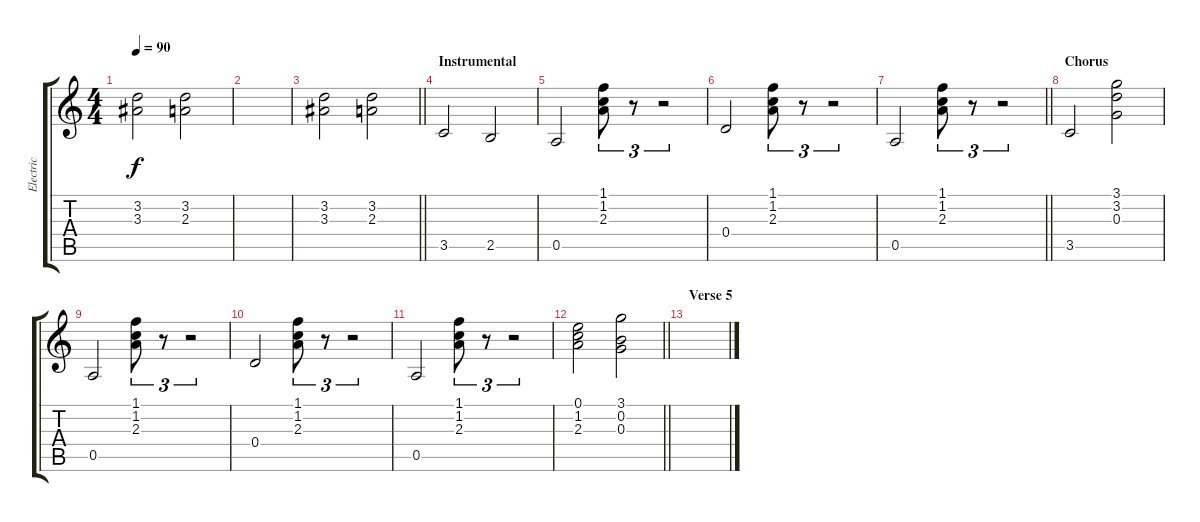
\track ("Electric" "Electric") {instrument overdrivenguitar}
\staff {score tabs}
\tuning (E4 B3 G3 D3 A2 E2) {hide}
\ts (4 4)
\tempo 90
\clef g2
\ks c
(3.2 3.3).2{dy f} (3.2 2.3).2 |
|
\barLineRight lightlight
(3.2 3.3).2 (3.2 2.3).2 |
\section ("" "Instrumental")
3.5.2 2.5.2 |
0.5.2 (1.1 1.2 2.3).8{tu (3 2)} r.8{tu (3 2)} r.2{tu (3 2)} |
0.4.2 (1.1 1.2 2.3).8{tu (3 2)} r.8{tu (3 2)} r.2{tu (3 2)} |
\barLineRight lightlight
0.5.2 (1.1 1.2 2.3).8{tu (3 2)} r.8{tu (3 2)} r.2{tu (3 2)} |
\section ("" "Chorus")
3.5.2 (3.1 3.2 0.3).2 |
0.5.2 (1.1 1.2 2.3).8{tu (3 2)} r.8{tu (3 2)} r.2{tu (3 2)} |
0.4.2 (1.1 1.2 2.3).8{tu (3 2)} r.8{tu (3 2)} r.2{tu (3 2)} |
0.5.2 (1.1 1.2 2.3).8{tu (3 2)} r.8{tu (3 2)} r.2{tu (3 2)} |
\barLineRight lightlight
(0.1 1.2 2.3).2 (3.1 0.2 0.3).2 |
\section ("" "Verse 5")
